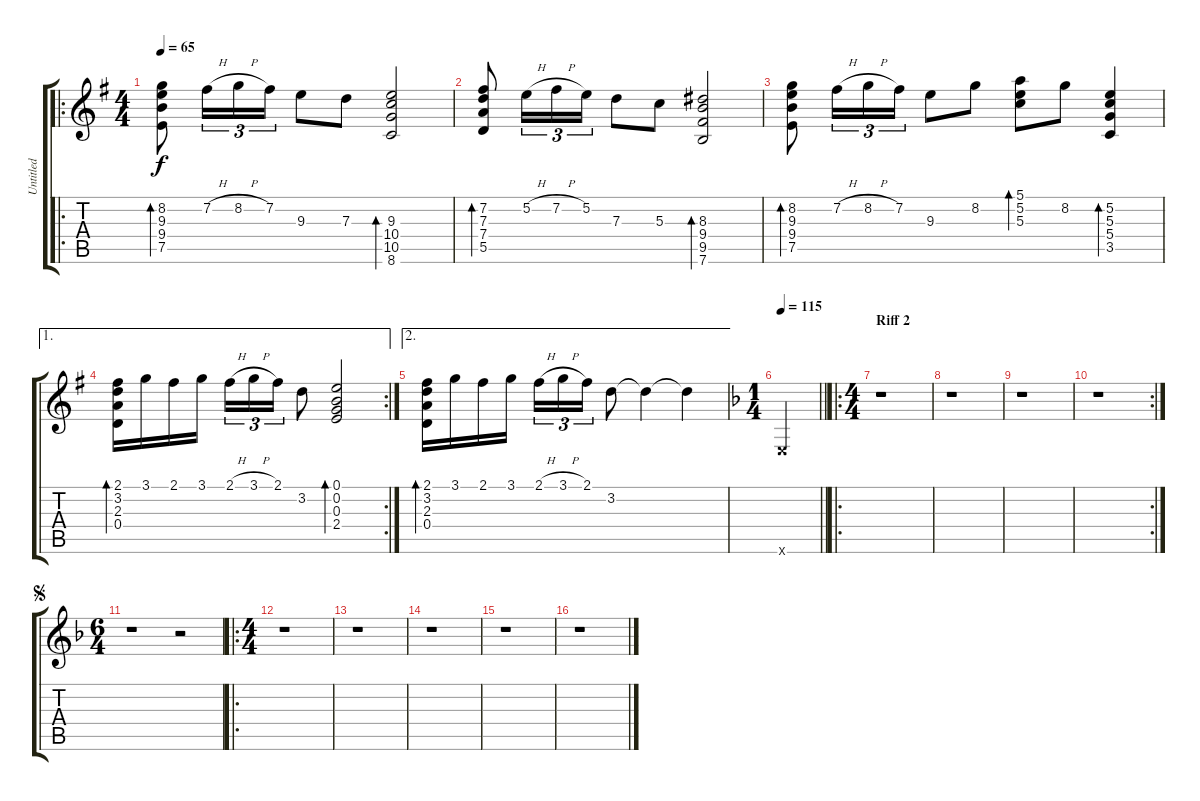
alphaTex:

\track ("Untitled" "Untitled") {instrument acousticguitarnylon}
\staff {score tabs}
\tuning (E4 B3 G3 D3 A2 E2) {hide}
\ro
\ts (4 4)
\tempo 65
\clef g2
\ks g
(8.2 9.3 9.4 7.5).8{bd 30 dy f instrument acousticguitarnylon} 7.2{h}.16{tu (3 2)} 8.2{h}.16{tu (3 2)} 7.2.16{tu (3 2)} 9.3.8 7.3.8 (9.3 10.4 10.5 8.6).2{bd 30} |
(7.2 7.3 7.4 5.5).8{bd 30} 5.2{h}.16{tu (3 2)} 7.2{h}.16{tu (3 2)} 5.2.16{tu (3 2)} 7.3.8 5.3.8 (8.3 9.4 9.5 7.6).2{bd 30} |
(8.2 9.3 9.4 7.5).8{bd 30} 7.2{h}.16{tu (3 2)} 8.2{h}.16{tu (3 2)} 7.2.16{tu (3 2)} 9.3.8 8.2.8 (5.1 5.2 5.3).8{bd 30} 8.2.8 (5.2 5.3 5.4 3.5).4{bd 30} |
\ae 1
\rc 2
(2.1 3.2 2.3 0.4).16{bd 30} 3.1.16 2.1.16 3.1.16 2.1{h}.16{tu (3 2)} 3.1{h}.16{tu (3 2)} 2.1.16{tu (3 2)} 3.2.8 (0.1 0.2 0.3 2.4).2{bd 30} |
\ae 2
(2.1 3.2 2.3 0.4).16{bd 30} 3.1.16 2.1.16 3.1.16 2.1{h}.16{tu (3 2)} 3.1{h}.16{tu (3 2)} 2.1.16{tu (3 2)} 3.2.8 3.2{t}.4 3.2{t}.4 |
\ts (1 4)
\tempo 115
\barLineRight lightlight
\ks f
0.6{x}.4 |
\ro
\ts (4 4)
\section ("" "Riff 2")
r.1 |
r.1 |
r.1 |
\rc 2
r.1 |
\ts (6 4)
\jump segno
r.1 r.2 |
\ro
\ts (4 4)
r.1 |
r.1 |
r.1 |
r.1 |
r.1
